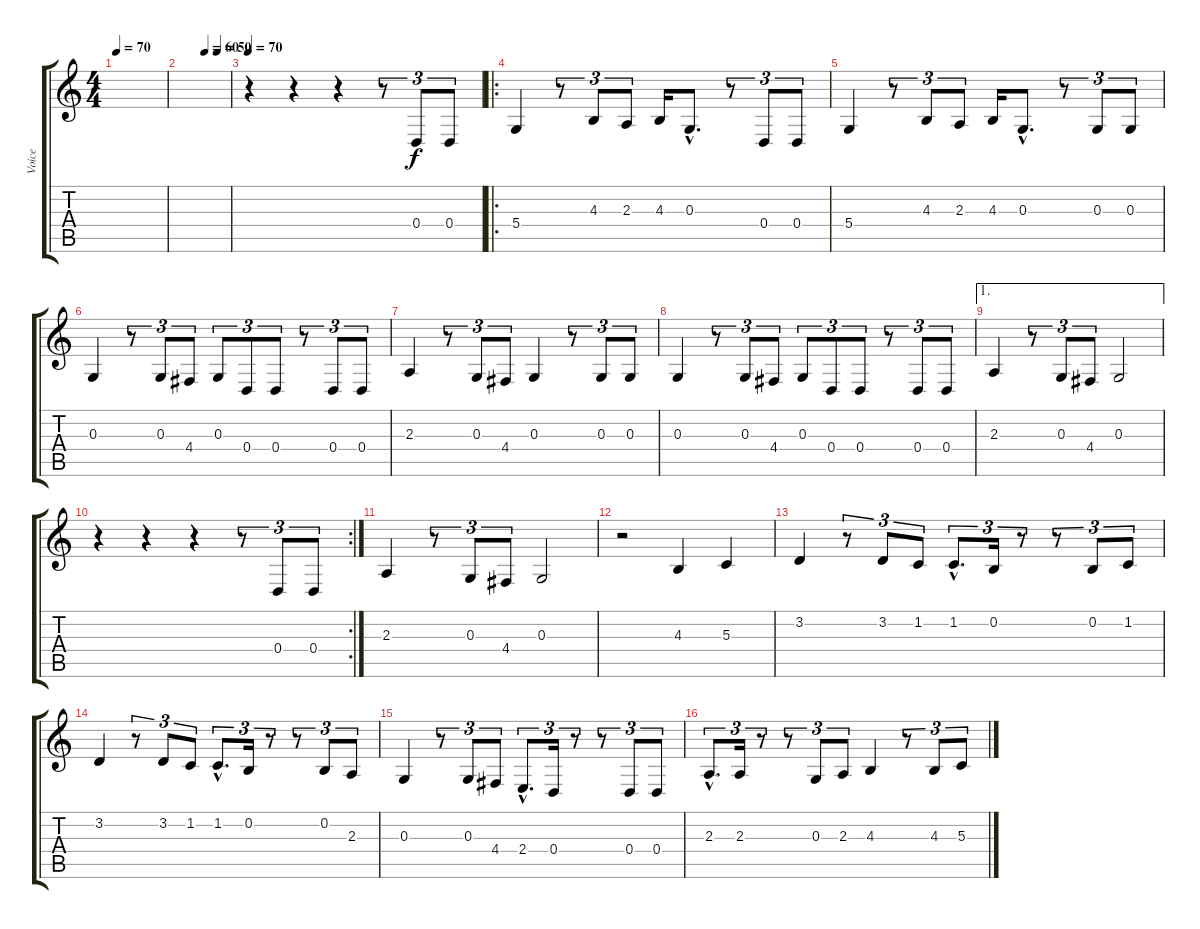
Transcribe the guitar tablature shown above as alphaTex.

\track ("Voice" "Voice") {instrument accordion}
\staff {score tabs}
\tuning (E4 B3 G3 D3 A2 E2) {hide}
\ts (4 4)
\tempo 70
\clef g2
\ks c
|
\tempo (60 0.5)
\tempo (50 0.75)
|
\tempo 70
r.4 r.4 r.4 r.8{tu (3 2)} 0.4.8{tu (3 2)} 0.4.8{tu (3 2)} |
\ro
5.4.4 r.8{tu (3 2)} 4.3.8{tu (3 2)} 2.3.8{tu (3 2)} 4.3.16 0.3{hac}.8{d} r.8{tu (3 2)} 0.4.8{tu (3 2)} 0.4.8{tu (3 2)} |
5.4.4 r.8{tu (3 2)} 4.3.8{tu (3 2)} 2.3.8{tu (3 2)} 4.3.16 0.3{hac}.8{d} r.8{tu (3 2)} 0.3.8{tu (3 2)} 0.3.8{tu (3 2)} |
0.3.4 r.8{tu (3 2)} 0.3.8{tu (3 2)} 4.4.8{tu (3 2)} 0.3.8{tu (3 2)} 0.4.8{tu (3 2)} 0.4.8{tu (3 2)} r.8{tu (3 2)} 0.4.8{tu (3 2)} 0.4.8{tu (3 2)} |
2.3.4 r.8{tu (3 2)} 0.3.8{tu (3 2)} 4.4.8{tu (3 2)} 0.3.4 r.8{tu (3 2)} 0.3.8{tu (3 2)} 0.3.8{tu (3 2)} |
0.3.4 r.8{tu (3 2)} 0.3.8{tu (3 2)} 4.4.8{tu (3 2)} 0.3.8{tu (3 2)} 0.4.8{tu (3 2)} 0.4.8{tu (3 2)} r.8{tu (3 2)} 0.4.8{tu (3 2)} 0.4.8{tu (3 2)} |
\ae 1
2.3.4 r.8{tu (3 2)} 0.3.8{tu (3 2)} 4.4.8{tu (3 2)} 0.3.2 |
\rc 2
r.4 r.4 r.4 r.8{tu (3 2)} 0.4.8{tu (3 2)} 0.4.8{tu (3 2)} |
2.3.4 r.8{tu (3 2)} 0.3.8{tu (3 2)} 4.4.8{tu (3 2)} 0.3.2 |
r.2 4.3.4 5.3.4 |
3.2.4 r.8{tu (3 2)} 3.2.8{tu (3 2)} 1.2.8{tu (3 2)} 1.2{hac}.8{d tu (3 2)} 0.2.16{tu (3 2)} r.8{tu (3 2)} r.8{tu (3 2)} 0.2.8{tu (3 2)} 1.2.8{tu (3 2)} |
3.2.4 r.8{tu (3 2)} 3.2.8{tu (3 2)} 1.2.8{tu (3 2)} 1.2{hac}.8{d tu (3 2)} 0.2.16{tu (3 2)} r.8{tu (3 2)} r.8{tu (3 2)} 0.2.8{tu (3 2)} 2.3.8{tu (3 2)} |
0.3.4 r.8{tu (3 2)} 0.3.8{tu (3 2)} 4.4.8{tu (3 2)} 2.4{hac}.8{d tu (3 2)} 0.4.16{tu (3 2)} r.8{tu (3 2)} r.8{tu (3 2)} 0.4.8{tu (3 2)} 0.4.8{tu (3 2)} |
2.3{hac}.8{d tu (3 2)} 2.3.16{tu (3 2)} r.8{tu (3 2)} r.8{tu (3 2)} 0.3.8{tu (3 2)} 2.3.8{tu (3 2)} 4.3.4 r.8{tu (3 2)} 4.3.8{tu (3 2)} 5.3.8{tu (3 2)}
